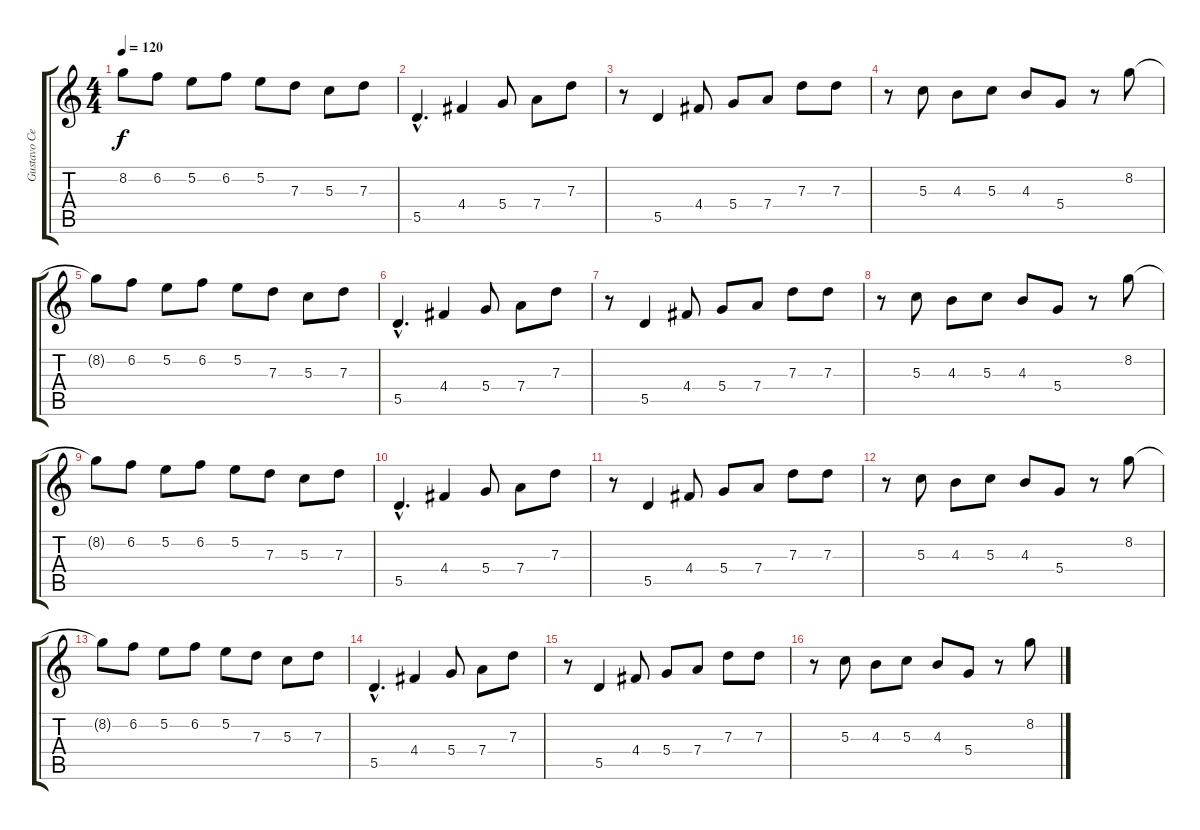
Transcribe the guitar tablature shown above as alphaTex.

\track ("Gustavo Cerati" "Gustavo Ce") {instrument electricguitarclean}
\staff {score tabs}
\tuning (E4 B3 G3 D3 A2 E2) {hide}
\ts (4 4)
\tempo 120
\clef g2
\ks c
8.2{t}.8{dy f} 6.2.8 5.2.8 6.2.8 5.2.8 7.3.8 5.3.8 7.3.8 |
5.5{hac}.4{d} 4.4.4 5.4.8 7.4.8 7.3.8 |
r.8 5.5.4 4.4.8 5.4.8 7.4.8 7.3.8 7.3.8 |
r.8 5.3.8 4.3.8 5.3.8 4.3.8 5.4.8 r.8 8.2.8 |
8.2{t}.8 6.2.8 5.2.8 6.2.8 5.2.8 7.3.8 5.3.8 7.3.8 |
5.5{hac}.4{d} 4.4.4 5.4.8 7.4.8 7.3.8 |
r.8 5.5.4 4.4.8 5.4.8 7.4.8 7.3.8 7.3.8 |
r.8 5.3.8 4.3.8 5.3.8 4.3.8 5.4.8 r.8 8.2.8 |
8.2{t}.8 6.2.8 5.2.8 6.2.8 5.2.8 7.3.8 5.3.8 7.3.8 |
5.5{hac}.4{d} 4.4.4 5.4.8 7.4.8 7.3.8 |
r.8 5.5.4 4.4.8 5.4.8 7.4.8 7.3.8 7.3.8 |
r.8 5.3.8 4.3.8 5.3.8 4.3.8 5.4.8 r.8 8.2.8 |
8.2{t}.8 6.2.8 5.2.8 6.2.8 5.2.8 7.3.8 5.3.8 7.3.8 |
5.5{hac}.4{d} 4.4.4 5.4.8 7.4.8 7.3.8 |
r.8 5.5.4 4.4.8 5.4.8 7.4.8 7.3.8 7.3.8 |
r.8 5.3.8 4.3.8 5.3.8 4.3.8 5.4.8 r.8 8.2.8
